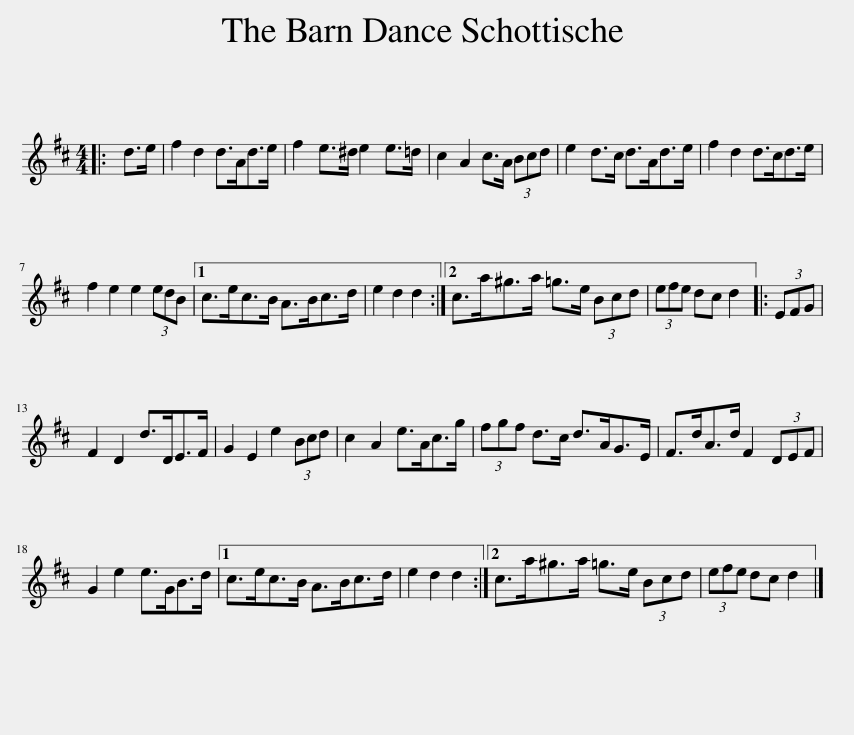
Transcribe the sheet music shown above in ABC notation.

X:1
L:1/8
M:4/4
I:linebreak $
K:D
V:1 treble
V:1
|: d>e | f2 d2 d>Ad>e | f2 e>^d e2 e>=d | c2 A2 c>A (3Bcd | e2 d>c d>Ad>e | %5
 f2 d2 d>cd>e |$ f2 e2 e2 (3edB |1 c>ec>B A>Bc>d | e2 d2 d2 :|2 c>a^g>a =g>e (3Bcd | %10
 (3efe dc d2 |: (3EFG |$ F2 D2 d>DE>F | G2 E2 e2 (3Bcd | c2 A2 e>Ac>g | %15
 (3fgf d>c d>AG>E | F>dA>d F2 (3DEF |$ G2 e2 e>GB>d |1 c>ec>B A>Bc>d | e2 d2 d2 :|2 %20
 c>a^g>a =g>e (3Bcd | (3efe dc d2 |] %22
